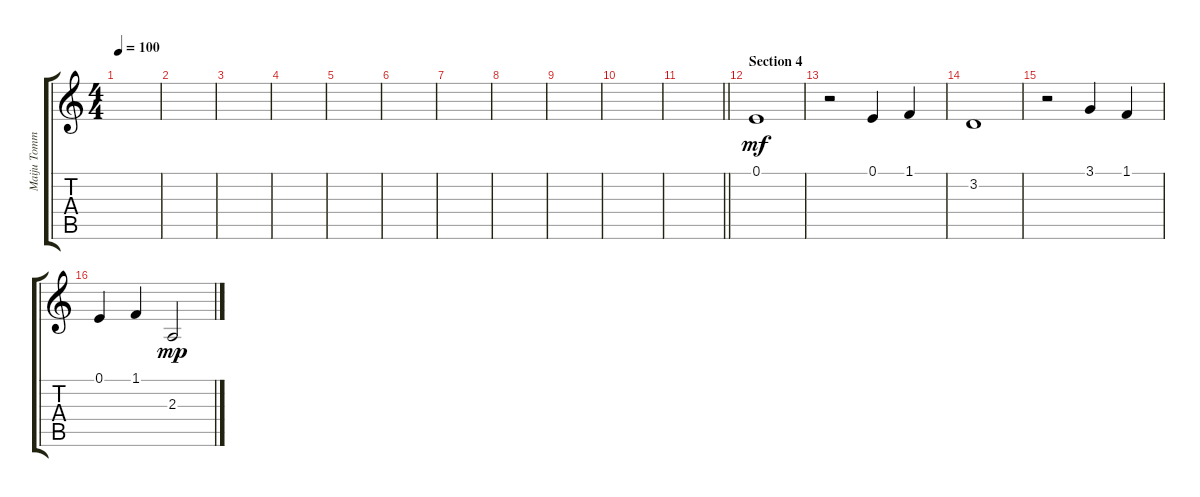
\track ("Maiju Tommila (female vocal)" "Maiju Tomm") {instrument choiraahs}
\staff {score tabs}
\tuning (E4 B3 G3 D3 A2 E2) {hide}
\ts (4 4)
\tempo 100
\clef g2
\ks aminor
|
|
|
|
|
|
|
|
|
|
\barLineRight lightlight
|
\section ("" "Section 4")
0.1.1{dy mf} |
r.2 0.1.4 1.1.4 |
3.2.1 |
r.2 3.1.4 1.1.4 |
0.1.4 1.1.4 2.3.2{dy mp}
